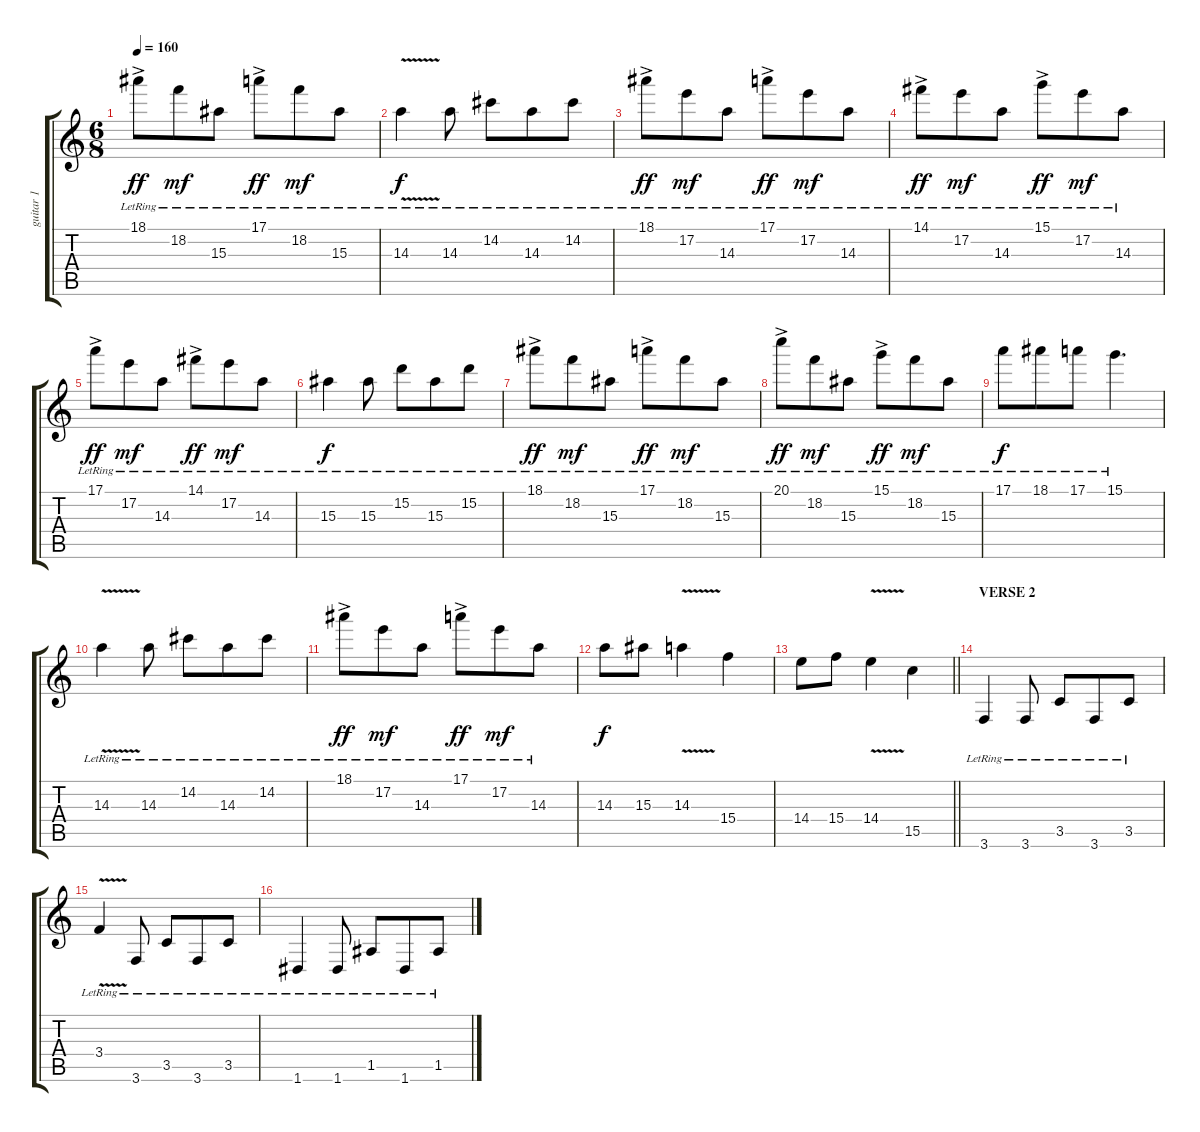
\track ("guitar 1" "guitar 1") {instrument acousticguitarsteel}
\staff {score tabs}
\tuning (E4 B3 G3 D3 A2 D2) {hide}
\ts (6 8)
\tempo 160
\clef g2
\ks c
18.1{ac lr}.8{dy ff} 18.2{lr}.8{dy mf} 15.3{lr}.8 17.1{ac lr}.8{dy ff} 18.2{lr}.8{dy mf} 15.3{lr}.8 |
14.3{v lr}.4{dy f} 14.3{lr}.8 14.2{lr}.8 14.3{lr}.8 14.2{lr}.8 |
18.1{ac lr}.8{dy ff} 17.2{lr}.8{dy mf} 14.3{lr}.8 17.1{ac lr}.8{dy ff} 17.2{lr}.8{dy mf} 14.3{lr}.8 |
14.1{ac lr}.8{dy ff} 17.2{lr}.8{dy mf} 14.3{lr}.8 15.1{ac lr}.8{dy ff} 17.2{lr}.8{dy mf} 14.3{lr}.8 |
17.1{ac lr}.8{dy ff} 17.2{lr}.8{dy mf} 14.3{lr}.8 14.1{ac lr}.8{dy ff} 17.2{lr}.8{dy mf} 14.3{lr}.8 |
15.3{lr}.4{dy f} 15.3{lr}.8 15.2{lr}.8 15.3{lr}.8 15.2{lr}.8 |
18.1{ac lr}.8{dy ff} 18.2{lr}.8{dy mf} 15.3{lr}.8 17.1{ac lr}.8{dy ff} 18.2{lr}.8{dy mf} 15.3{lr}.8 |
20.1{ac lr}.8{dy ff} 18.2{lr}.8{dy mf} 15.3{lr}.8 15.1{ac lr}.8{dy ff} 18.2{lr}.8{dy mf} 15.3{lr}.8 |
17.1{lr}.8{dy f} 18.1{lr}.8 17.1{lr}.8 15.1{lr}.4{d} |
14.3{v lr}.4 14.3{lr}.8 14.2{lr}.8 14.3{lr}.8 14.2{lr}.8 |
18.1{ac lr}.8{dy ff} 17.2{lr}.8{dy mf} 14.3{lr}.8 17.1{ac lr}.8{dy ff} 17.2{lr}.8{dy mf} 14.3{lr}.8 |
14.3.8{dy f} 15.3.8 14.3{v}.4 15.4.4 |
\barLineRight lightlight
14.4.8 15.4.8 14.4{v}.4 15.5.4 |
\section ("" "VERSE 2")
3.6{lr}.4 3.6{lr}.8 3.5{lr}.8 3.6{lr}.8 3.5{lr}.8 |
3.4{v lr}.4 3.6{lr}.8 3.5{lr}.8 3.6{lr}.8 3.5{lr}.8 |
1.6{lr}.4 1.6{lr}.8 1.5{lr}.8 1.6{lr}.8 1.5{lr}.8
